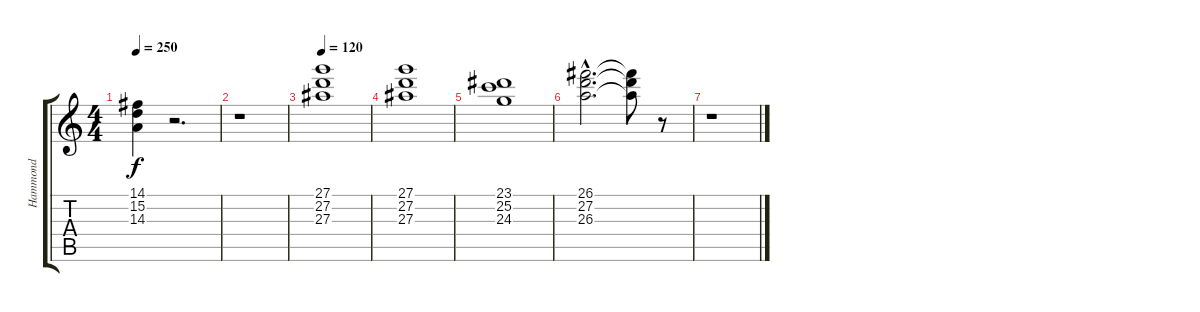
\track ("Hammond" "Hammond") {instrument drawbarorgan}
\staff {score tabs}
\tuning (E4 B3 G3 D3 A2 E2) {hide}
\ts (4 4)
\tempo 250
\clef g2
\ks c
(14.1 15.2 14.3).4{dy f} r.2{d} |
r.1 |
\tempo 120
(27.1 27.2 27.3).1{volume 6} |
(27.1 27.2 27.3).1 |
(23.1 25.2 24.3).1 |
(26.1{hac} 27.2{hac} 26.3{hac}).2{d} (26.1{t} 27.2{t} 26.3{t}).8 r.8 |
r.1
